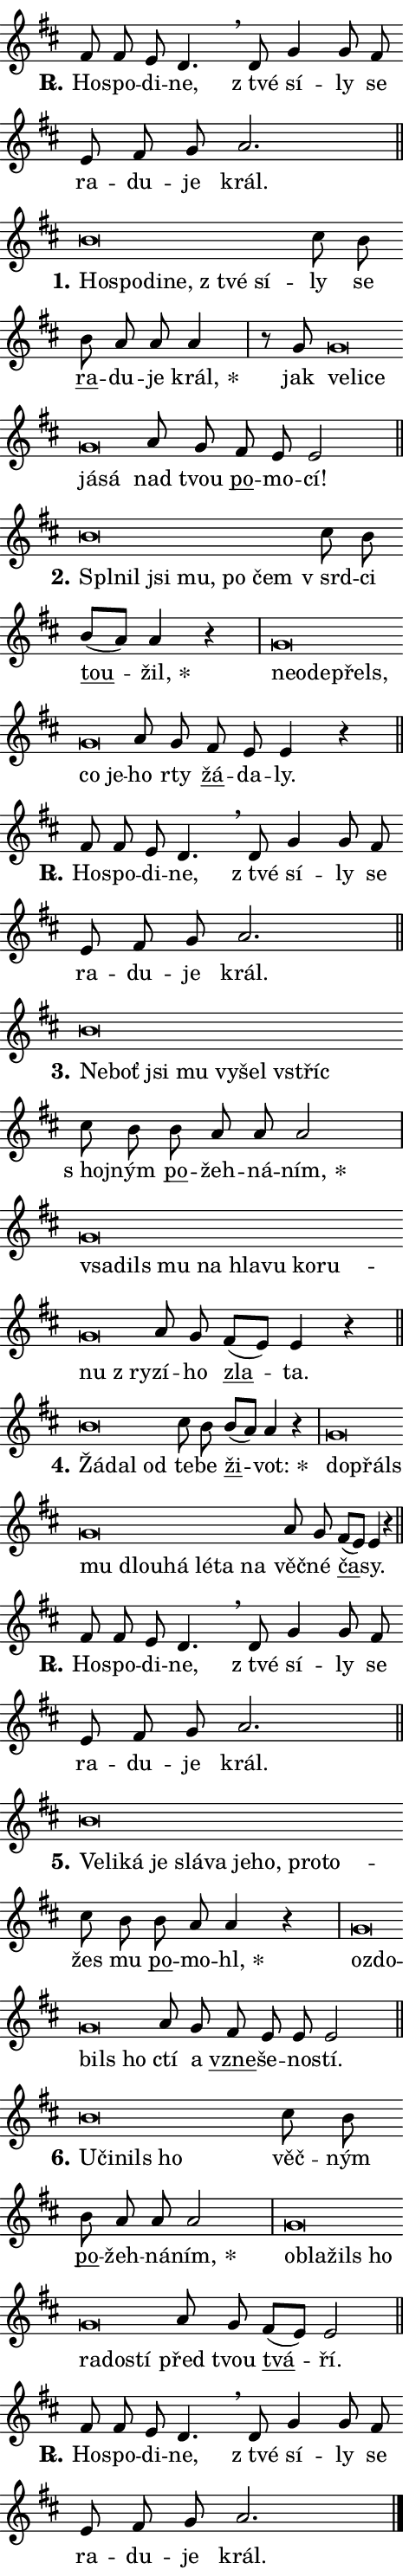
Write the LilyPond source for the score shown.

\version "2.24.0"
\header { tagline = "" }
\paper {
  indent = 0\cm
  top-margin = 0\cm
  right-margin = 0.13\cm % to fit lyric hyphens
  bottom-margin = 0\cm
  left-margin = 0\cm
  paper-width = 8\cm
  page-breaking = #ly:one-page-breaking
  system-system-spacing.basic-distance = #11
  score-system-spacing.basic-distance = #11
  ragged-last = ##f
}


%% Author: Thomas Morley
%% https://lists.gnu.org/archive/html/lilypond-user/2020-05/msg00002.html
#(define (line-position grob)
"Returns position of @var[grob} in current system:
   @code{'start}, if at first time-step
   @code{'end}, if at last time-step
   @code{'middle} otherwise
"
  (let* ((col (ly:item-get-column grob))
         (ln (ly:grob-object col 'left-neighbor))
         (rn (ly:grob-object col 'right-neighbor))
         (col-to-check-left (if (ly:grob? ln) ln col))
         (col-to-check-right (if (ly:grob? rn) rn col))
         (break-dir-left
           (and
             (ly:grob-property col-to-check-left 'non-musical #f)
             (ly:item-break-dir col-to-check-left)))
         (break-dir-right
           (and
             (ly:grob-property col-to-check-right 'non-musical #f)
             (ly:item-break-dir col-to-check-right))))
        (cond ((eqv? 1 break-dir-left) 'start)
              ((eqv? -1 break-dir-right) 'end)
              (else 'middle))))

#(define (tranparent-at-line-position vctor)
  (lambda (grob)
  "Relying on @code{line-position} select the relevant enry from @var{vctor}.
Used to determine transparency,"
    (case (line-position grob)
      ((end) (not (vector-ref vctor 0)))
      ((middle) (not (vector-ref vctor 1)))
      ((start) (not (vector-ref vctor 2))))))

noteHeadBreakVisibility =
#(define-music-function (break-visibility)(vector?)
"Makes @code{NoteHead}s transparent relying on @var{break-visibility}"
#{
  \override NoteHead.transparent =
    #(tranparent-at-line-position break-visibility)
#})

#(define delete-ledgers-for-transparent-note-heads
  (lambda (grob)
    "Reads whether a @code{NoteHead} is transparent.
If so this @code{NoteHead} is removed from @code{'note-heads} from
@var{grob}, which is supposed to be @code{LedgerLineSpanner}.
As a result ledgers are not printed for this @code{NoteHead}"
    (let* ((nhds-array (ly:grob-object grob 'note-heads))
           (nhds-list
             (if (ly:grob-array? nhds-array)
                 (ly:grob-array->list nhds-array)
                 '()))
           ;; Relies on the transparent-property being done before
           ;; Staff.LedgerLineSpanner.after-line-breaking is executed.
           ;; This is fragile ...
           (to-keep
             (remove
               (lambda (nhd)
                 (ly:grob-property nhd 'transparent #f))
               nhds-list)))
      ;; TODO find a better method to iterate over grob-arrays, similiar
      ;; to filter/remove etc for lists
      ;; For now rebuilt from scratch
      (set! (ly:grob-object grob 'note-heads)  '())
      (for-each
        (lambda (nhd)
          (ly:pointer-group-interface::add-grob grob 'note-heads nhd))
        to-keep))))

squashNotes = {
  \override NoteHead.X-extent = #'(-0.2 . 0.2)
  \override NoteHead.Y-extent = #'(-0.75 . 0)
  \override NoteHead.stencil =
    #(lambda (grob)
       (let ((pos (ly:grob-property grob 'staff-position)))
         (begin
           (if (< pos -7) (display "ERROR: Lower brevis then expected\n") (display ""))
           (if (<= pos -6) ly:text-interface::print ly:note-head::print))))
}
unSquashNotes = {
  \revert NoteHead.X-extent
  \revert NoteHead.Y-extent
  \revert NoteHead.stencil
}

hideNotes = \noteHeadBreakVisibility #begin-of-line-visible
unHideNotes = \noteHeadBreakVisibility #all-visible

% work-around for resetting accidentals
% https://lilypond.org/doc/v2.23/Documentation/notation/displaying-rhythms#unmetered-music
cadenzaMeasure = {
  \cadenzaOff
  \partial 1024 s1024
  \cadenzaOn
}

#(define-markup-command (accent layout props text) (markup?)
  "Underline accented syllable"
  (interpret-markup layout props
    #{\markup \override #'(offset . 4.3) \underline { #text }#}))

responsum = \markup \concat {
  "R" \hspace #-1.05 \path #0.1 #'((moveto 0 0.07) (lineto 0.9 0.8)) \hspace #0.05 "."
}

spaceSize = #0.6828661417322834 % exact space size for TeX Gyre Schola

\layout {
  \context {
    \Staff
    \remove "Time_signature_engraver"
    \override LedgerLineSpanner.after-line-breaking = #delete-ledgers-for-transparent-note-heads
  }
  \context {
    \Lyrics {
      \override LyricSpace.minimum-distance = \spaceSize
      \override LyricText.font-name = #"TeX Gyre Schola"
      \override LyricText.font-size = 1
      \override StanzaNumber.font-name = #"TeX Gyre Schola Bold"
      \override StanzaNumber.font-size = 1
    }
  }
  \context {
    \Score 
    \override NoteHead.text =
      #(lambda (grob) 
        (let ((pos (ly:grob-property grob 'staff-position)))
          #{\markup {
            \combine
              \halign #-0.55 \raise #(if (= pos -6) 0 0.5) \override #'(thickness . 2) \draw-line #'(3.2 . 0)
              \musicglyph "noteheads.sM1"
          }#}))
  }
}

% magnetic-lyrics.ily
%
%   written by
%     Jean Abou Samra <jean@abou-samra.fr>
%     Werner Lemberg <wl@gnu.org>
%
%   adapted by
%     Jiri Hon <jiri.hon@gmail.com>
%
% Version 2022-Apr-15

% https://www.mail-archive.com/lilypond-user@gnu.org/msg149350.html

#(define (Left_hyphen_pointer_engraver context)
   "Collect syllable-hyphen-syllable occurrences in lyrics and store
them in properties.  This engraver only looks to the left.  For
example, if the lyrics input is @code{foo -- bar}, it does the
following.

@itemize @bullet
@item
Set the @code{text} property of the @code{LyricHyphen} grob between
@q{foo} and @q{bar} to @code{foo}.

@item
Set the @code{left-hyphen} property of the @code{LyricText} grob with
text @q{foo} to the @code{LyricHyphen} grob between @q{foo} and
@q{bar}.
@end itemize

Use this auxiliary engraver in combination with the
@code{lyric-@/text::@/apply-@/magnetic-@/offset!} hook."
   (let ((hyphen #f)
         (text #f))
     (make-engraver
      (acknowledgers
       ((lyric-syllable-interface engraver grob source-engraver)
        (set! text grob)))
      (end-acknowledgers
       ((lyric-hyphen-interface engraver grob source-engraver)
        ;(when (not (grob::has-interface grob 'lyric-space-interface))
          (set! hyphen grob)));)
      ((stop-translation-timestep engraver)
       (when (and text hyphen)
         (ly:grob-set-object! text 'left-hyphen hyphen))
       (set! text #f)
       (set! hyphen #f)))))

#(define (lyric-text::apply-magnetic-offset! grob)
   "If the space between two syllables is less than the value in
property @code{LyricText@/.details@/.squash-threshold}, move the right
syllable to the left so that it gets concatenated with the left
syllable.

Use this function as a hook for
@code{LyricText@/.after-@/line-@/breaking} if the
@code{Left_@/hyphen_@/pointer_@/engraver} is active."
   (let ((hyphen (ly:grob-object grob 'left-hyphen #f)))
     (when hyphen
       (let ((left-text (ly:spanner-bound hyphen LEFT)))
         (when (grob::has-interface left-text 'lyric-syllable-interface)
           (let* ((common (ly:grob-common-refpoint grob left-text X))
                  (this-x-ext (ly:grob-extent grob common X))
                  (left-x-ext
                   (begin
                     ;; Trigger magnetism for left-text.
                     (ly:grob-property left-text 'after-line-breaking)
                     (ly:grob-extent left-text common X)))
                  ;; `delta` is the gap width between two syllables.
                  (delta (- (interval-start this-x-ext)
                            (interval-end left-x-ext)))
                  (details (ly:grob-property grob 'details))
                  (threshold (assoc-get 'squash-threshold details 0.2)))
             (when (< delta threshold)
               (let* (;; We have to manipulate the input text so that
                      ;; ligatures crossing syllable boundaries are not
                      ;; disabled.  For languages based on the Latin
                      ;; script this is essentially a beautification.
                      ;; However, for non-Western scripts it can be a
                      ;; necessity.
                      (lt (ly:grob-property left-text 'text))
                      (rt (ly:grob-property grob 'text))
                      (is-space (grob::has-interface hyphen 'lyric-space-interface))
                      (space (if is-space " " ""))
                      (extra-delta (if is-space spaceSize 0))
                      ;; Append new syllable.
                      (ltrt-space (if (and (string? lt) (string? rt))
                                (string-append lt space rt)
                                (make-concat-markup (list lt space rt))))
                      ;; Right-align `ltrt` to the right side.
                      (ltrt-space-markup (grob-interpret-markup
                               grob
                               (make-translate-markup
                                (cons (interval-length this-x-ext) 0)
                                (make-right-align-markup ltrt-space)))))
                 (begin
                   ;; Don't print `left-text`.
                   (ly:grob-set-property! left-text 'stencil #f)
                   ;; Set text and stencil (which holds all collected
                   ;; syllables so far) and shift it to the left.
                   (ly:grob-set-property! grob 'text ltrt-space)
                   (ly:grob-set-property! grob 'stencil ltrt-space-markup)
                   (ly:grob-translate-axis! grob (- (- delta extra-delta)) X))))))))))


#(define (lyric-hyphen::displace-bounds-first grob)
   ;; Make very sure this callback isn't triggered too early.
   (let ((left (ly:spanner-bound grob LEFT))
         (right (ly:spanner-bound grob RIGHT)))
     (ly:grob-property left 'after-line-breaking)
     (ly:grob-property right 'after-line-breaking)
     (ly:lyric-hyphen::print grob)))

squashThreshold = #0.4

\layout {
  \context {
    \Lyrics
    \consists #Left_hyphen_pointer_engraver
    \override LyricText.after-line-breaking =
      #lyric-text::apply-magnetic-offset!
    \override LyricHyphen.stencil = #lyric-hyphen::displace-bounds-first
    \override LyricText.details.squash-threshold = \squashThreshold
    \override LyricHyphen.minimum-distance = 0
    \override LyricHyphen.minimum-length = \squashThreshold
  }
}

squashText = \override LyricText.details.squash-threshold = 9999
unSquashText = \override LyricText.details.squash-threshold = \squashThreshold

leftText = \override LyricText.self-alignment-X = #LEFT
unLeftText = \revert LyricText.self-alignment-X

starOffset = #(lambda (grob) 
                (let ((x_offset (ly:self-alignment-interface::aligned-on-x-parent grob)))
                  (if (= x_offset 0) 0 (+ x_offset 1.2))))

star = #(define-music-function (syllable)(string?)
"Append star separator at the end of a syllable"
#{
  \once \override LyricText.X-offset = #starOffset
  \lyricmode { \markup {
    #syllable
    \override #'((font-name . "TeX Gyre Schola Bold")) \hspace #0.2 \lower #0.65 \larger "*"
  } }
#})

starAccent = #(define-music-function (syllable)(string?)
"Append star separator at the end of a syllable and make accent"
#{
  \once \override LyricText.X-offset = #starOffset
  \lyricmode { \markup {
    \accent #syllable
    \override #'((font-name . "TeX Gyre Schola Bold")) \hspace #0.2 \lower #0.65 \larger "*"
  } }
#})

breath = #(define-music-function (syllable)(string?)
"Append breathing indicator at the end of a syllable"
#{
  \lyricmode { \markup { #syllable "+" } }
#})

optionalBreath = #(define-music-function (syllable)(string?)
"Append optional breathing indicator at the end of a syllable"
#{
  \lyricmode { \markup { #syllable "(+)" } }
#})


\score {
    <<
        \new Voice = "melody" { \cadenzaOn \key d \major \relative { fis'8 fis e d4. \breathe d8 \bar "" g4 g8 fis \bar "" e fis g a2. \cadenzaMeasure \bar "||" \break } }
        \new Lyrics \lyricsto "melody" { \lyricmode { \set stanza = \responsum
Ho -- spo -- di -- ne, "z tvé" sí -- ly se ra -- du -- je král. } }
    >>
    \layout {}
}

\score {
    <<
        \new Voice = "melody" { \cadenzaOn \key d \major \relative { \squashNotes b'\breve*1/16 \hideNotes \breve*1/16 \bar "" \breve*1/16 \bar "" \breve*1/16 \bar "" \breve*1/16 \breve*1/16 \bar "" \unHideNotes \unSquashNotes cis8 b \bar "" b a a a4 \cadenzaMeasure \bar "|" r8 g8 \squashNotes g\breve*1/16 \hideNotes \breve*1/16 \bar "" \breve*1/16 \bar "" \breve*1/16 \breve*1/16 \bar "" \unHideNotes \unSquashNotes a8 g \bar "" fis e e2 \cadenzaMeasure \bar "||" \break } }
        \new Lyrics \lyricsto "melody" { \lyricmode { \set stanza = "1."
\leftText Ho -- \squashText spo -- di -- ne, "z tvé" sí -- \unLeftText \unSquashText ly se \markup \accent ra -- du -- je \star král, jak \leftText ve -- \squashText li -- ce já -- sá \unLeftText \unSquashText nad tvou \markup \accent po -- mo -- cí! } }
    >>
    \layout {}
}

\score {
    <<
        \new Voice = "melody" { \cadenzaOn \key d \major \relative { \squashNotes b'\breve*1/16 \hideNotes \breve*1/16 \bar "" \breve*1/16 \bar "" \breve*1/16 \bar "" \breve*1/16 \breve*1/16 \bar "" \unHideNotes \unSquashNotes cis8 b \bar "" b[( a)] a4 r \cadenzaMeasure \bar "|" \squashNotes g\breve*1/16 \hideNotes \breve*1/16 \bar "" \breve*1/16 \bar "" \breve*1/16 \bar "" \breve*1/16 \breve*1/16 \bar "" \unHideNotes \unSquashNotes a8 g \bar "" fis e e4 r \cadenzaMeasure \bar "||" \break } }
        \new Lyrics \lyricsto "melody" { \lyricmode { \set stanza = "2."
\leftText Spl -- \squashText nil jsi mu, po čem \unLeftText \unSquashText "v srd" -- ci \markup \accent tou -- \star žil, \leftText ne -- \squashText o -- de -- přels, co je -- \unLeftText \unSquashText ho rty \markup \accent žá -- da -- ly. } }
    >>
    \layout {}
}

\score {
    <<
        \new Voice = "melody" { \cadenzaOn \key d \major \relative { fis'8 fis e d4. \breathe d8 \bar "" g4 g8 fis \bar "" e fis g a2. \cadenzaMeasure \bar "||" \break } }
        \new Lyrics \lyricsto "melody" { \lyricmode { \set stanza = \responsum
Ho -- spo -- di -- ne, "z tvé" sí -- ly se ra -- du -- je král. } }
    >>
    \layout {}
}

\score {
    <<
        \new Voice = "melody" { \cadenzaOn \key d \major \relative { \squashNotes b'\breve*1/16 \hideNotes \breve*1/16 \bar "" \breve*1/16 \bar "" \breve*1/16 \bar "" \breve*1/16 \bar "" \breve*1/16 \breve*1/16 \bar "" \unHideNotes \unSquashNotes cis8 b \bar "" b a a a2 \cadenzaMeasure \bar "|" \squashNotes g\breve*1/16 \hideNotes \breve*1/16 \bar "" \breve*1/16 \bar "" \breve*1/16 \bar "" \breve*1/16 \bar "" \breve*1/16 \bar "" \breve*1/16 \bar "" \breve*1/16 \bar "" \breve*1/16 \breve*1/16 \bar "" \unHideNotes \unSquashNotes a8 g \bar "" fis[( e)] e4 r \cadenzaMeasure \bar "||" \break } }
        \new Lyrics \lyricsto "melody" { \lyricmode { \set stanza = "3."
\leftText Ne -- \squashText boť jsi mu vy -- šel vstříc \unLeftText \unSquashText "s hoj" -- ným \markup \accent po -- žeh -- ná -- \star ním, \leftText vsa -- \squashText dils mu na hla -- vu ko -- ru -- nu "z ry" -- \unLeftText \unSquashText zí -- ho \markup \accent zla -- ta. } }
    >>
    \layout {}
}

\score {
    <<
        \new Voice = "melody" { \cadenzaOn \key d \major \relative { \squashNotes b'\breve*1/16 \hideNotes \breve*1/16 \breve*1/16 \bar "" \unHideNotes \unSquashNotes cis8 b \bar "" b[( a)] a4 r \cadenzaMeasure \bar "|" \squashNotes g\breve*1/16 \hideNotes \breve*1/16 \bar "" \breve*1/16 \bar "" \breve*1/16 \bar "" \breve*1/16 \bar "" \breve*1/16 \bar "" \breve*1/16 \breve*1/16 \bar "" \unHideNotes \unSquashNotes a8 g \bar "" fis[( e)] e4 r \cadenzaMeasure \bar "||" \break } }
        \new Lyrics \lyricsto "melody" { \lyricmode { \set stanza = "4."
\leftText Žá -- \squashText dal od \unLeftText \unSquashText te -- be \markup \accent ži -- \star vot: \leftText do -- \squashText přáls mu dlou -- há lé -- ta na \unLeftText \unSquashText věč -- né \markup \accent ča -- sy. } }
    >>
    \layout {}
}

\score {
    <<
        \new Voice = "melody" { \cadenzaOn \key d \major \relative { fis'8 fis e d4. \breathe d8 \bar "" g4 g8 fis \bar "" e fis g a2. \cadenzaMeasure \bar "||" \break } }
        \new Lyrics \lyricsto "melody" { \lyricmode { \set stanza = \responsum
Ho -- spo -- di -- ne, "z tvé" sí -- ly se ra -- du -- je král. } }
    >>
    \layout {}
}

\score {
    <<
        \new Voice = "melody" { \cadenzaOn \key d \major \relative { \squashNotes b'\breve*1/16 \hideNotes \breve*1/16 \bar "" \breve*1/16 \bar "" \breve*1/16 \bar "" \breve*1/16 \bar "" \breve*1/16 \bar "" \breve*1/16 \bar "" \breve*1/16 \bar "" \breve*1/16 \breve*1/16 \bar "" \unHideNotes \unSquashNotes cis8 b \bar "" b a a4 r \cadenzaMeasure \bar "|" \squashNotes g\breve*1/16 \hideNotes \breve*1/16 \bar "" \breve*1/16 \breve*1/16 \bar "" \unHideNotes \unSquashNotes a8 g \bar "" fis e e e2 \cadenzaMeasure \bar "||" \break } }
        \new Lyrics \lyricsto "melody" { \lyricmode { \set stanza = "5."
\leftText Ve -- \squashText li -- ká je slá -- va je -- ho, pro -- to -- \unLeftText \unSquashText žes mu \markup \accent po -- mo -- \star hl, \leftText oz -- \squashText do -- bils ho \unLeftText \unSquashText ctí a \markup \accent vzne -- še -- no -- stí. } }
    >>
    \layout {}
}

\score {
    <<
        \new Voice = "melody" { \cadenzaOn \key d \major \relative { \squashNotes b'\breve*1/16 \hideNotes \breve*1/16 \bar "" \breve*1/16 \breve*1/16 \bar "" \unHideNotes \unSquashNotes cis8 b \bar "" b a a a2 \cadenzaMeasure \bar "|" \squashNotes g\breve*1/16 \hideNotes \breve*1/16 \bar "" \breve*1/16 \bar "" \breve*1/16 \bar "" \breve*1/16 \bar "" \breve*1/16 \breve*1/16 \bar "" \unHideNotes \unSquashNotes a8 g \bar "" fis[( e)] e2 \cadenzaMeasure \bar "||" \break } }
        \new Lyrics \lyricsto "melody" { \lyricmode { \set stanza = "6."
\leftText U -- \squashText či -- nils ho \unLeftText \unSquashText věč -- ným \markup \accent po -- žeh -- ná -- \star ním, \leftText ob -- \squashText la -- žils ho ra -- do -- stí \unLeftText \unSquashText před tvou \markup \accent tvá -- ří. } }
    >>
    \layout {}
}

\score {
    <<
        \new Voice = "melody" { \cadenzaOn \key d \major \relative { fis'8 fis e d4. \breathe d8 \bar "" g4 g8 fis \bar "" e fis g a2. \cadenzaMeasure \bar "||" \break } \bar "|." }
        \new Lyrics \lyricsto "melody" { \lyricmode { \set stanza = \responsum
Ho -- spo -- di -- ne, "z tvé" sí -- ly se ra -- du -- je král. } }
    >>
    \layout {}
}
